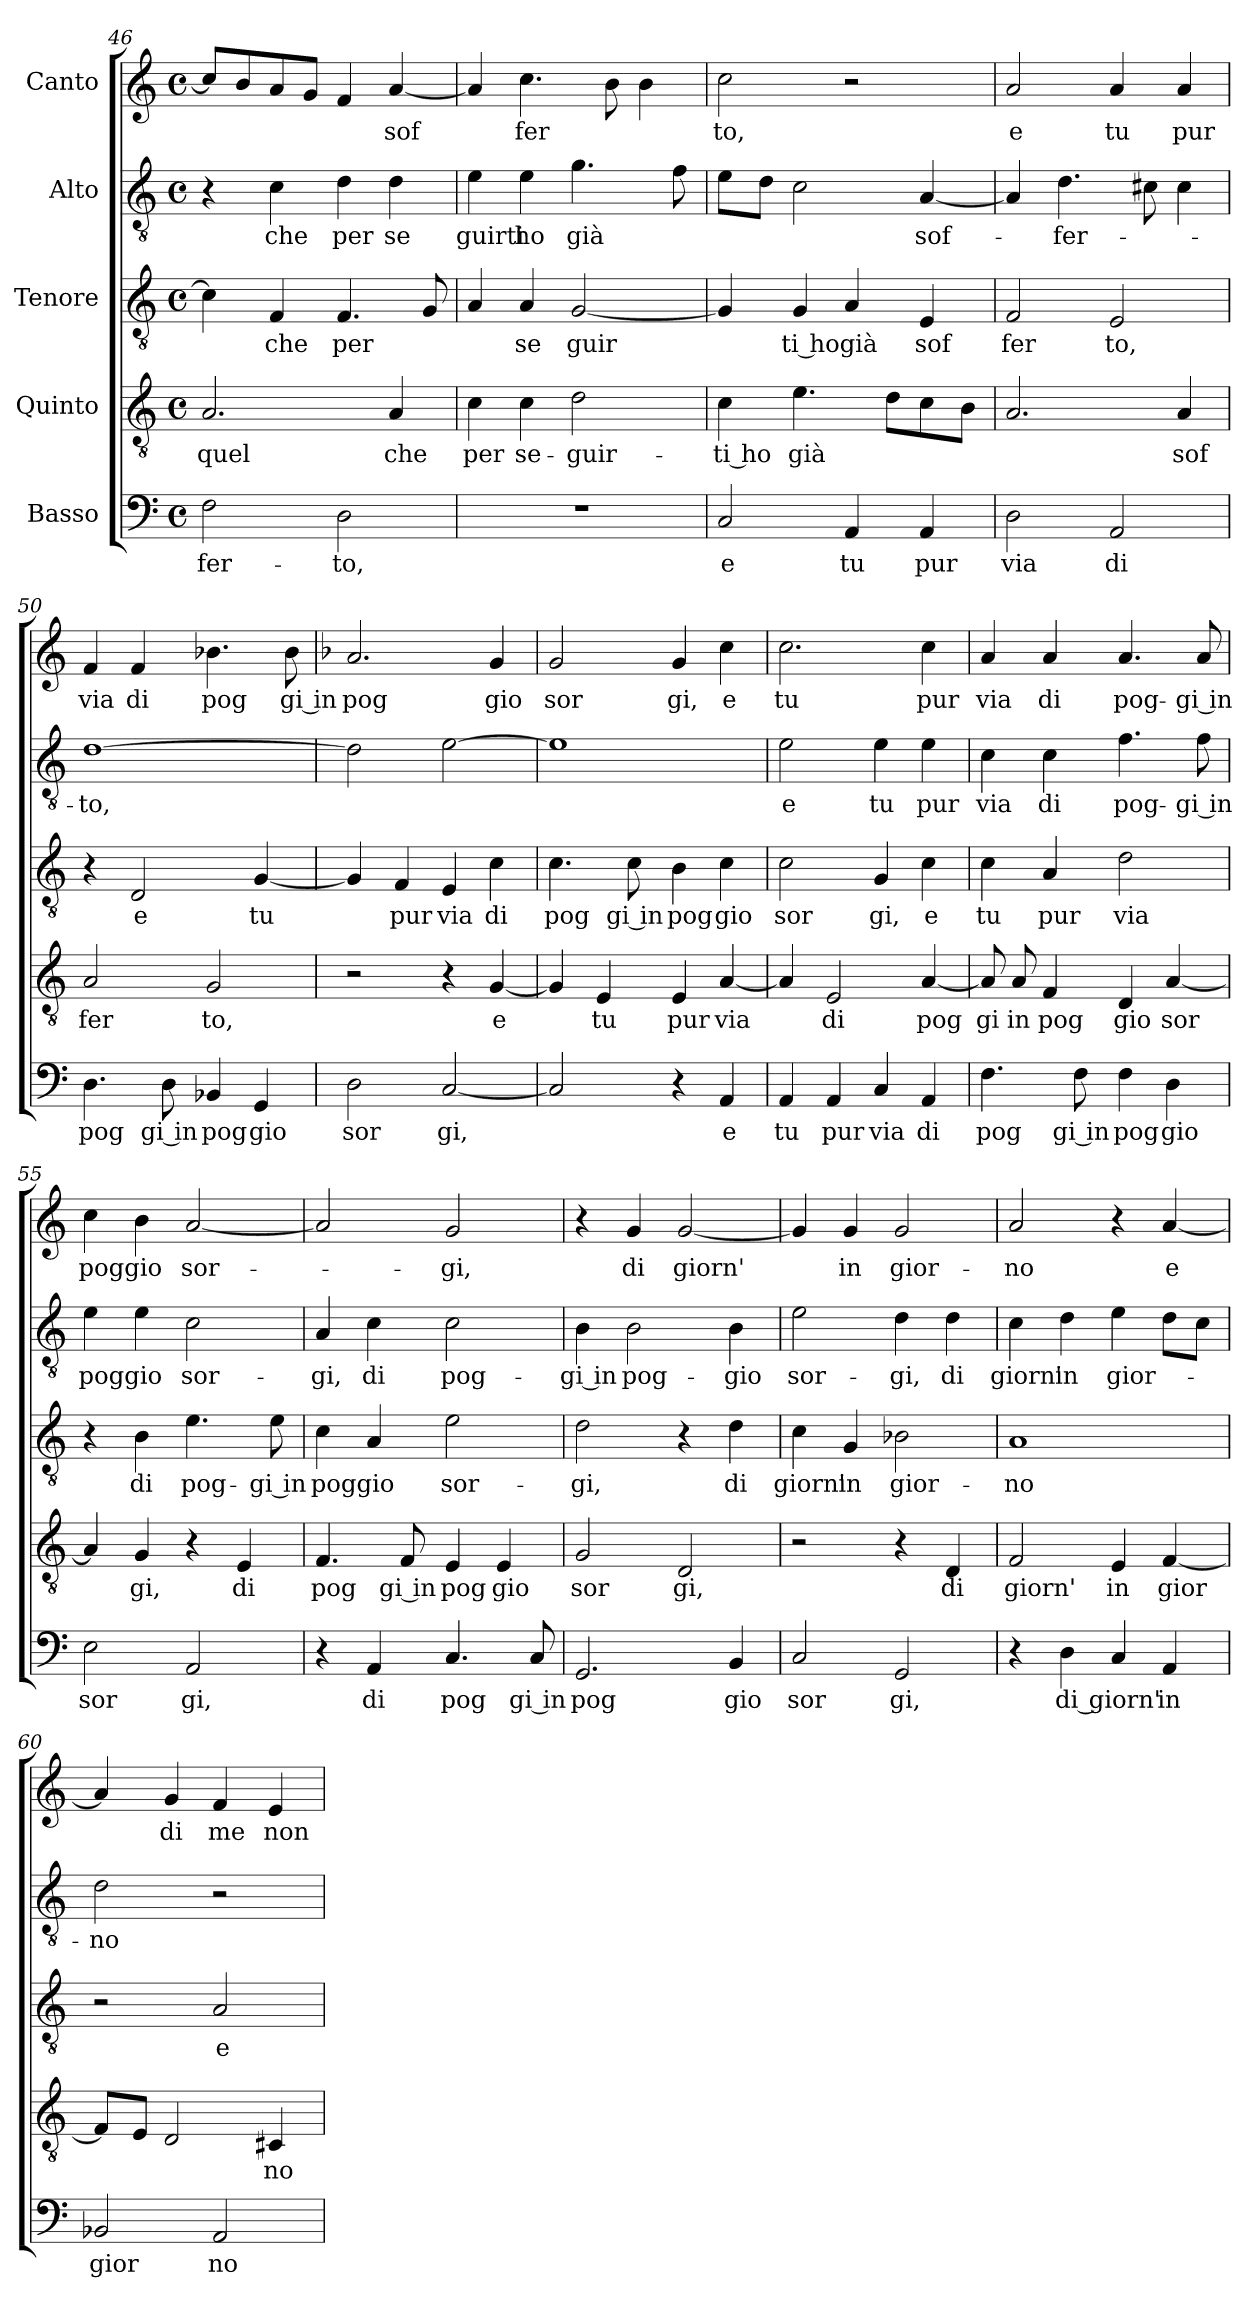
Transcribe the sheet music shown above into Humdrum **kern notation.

**kern	**text	**kern	**text	**kern	**text	**kern	**text	**kern	**text
*part5	*part5	*part4	*part4	*part3	*part3	*part2	*part2	*part1	*part1
*staff5	*staff5	*staff4	*staff4	*staff3	*staff3	*staff2	*staff2	*staff1	*staff1
*I"Basso	*	*I"Quinto	*	*I"Tenore	*	*I"Alto	*	*I"Canto	*
*clefF4	*	*clefGv2	*	*clefGv2	*	*clefGv2	*	*clefG2	*
*M4/4	*	*M4/4	*	*M4/4	*	*M4/4	*	*M4/4	*
*met(c)	*	*met(c)	*	*met(c)	*	*met(c)	*	*met(c)	*
=46	=46	=46	=46	=46	=46	=46	=46	=46	=46
!	!LO:LY:b:cj	!	!LO:LY:b:cj	!	!	!	!	!	!
2F\	-fer-	2.A/	quel	4c\]	.	4r	.	8cc/L]	.
.	.	.	.	.	.	.	.	8b/	.
!	!	!	!	!	!LO:LY:b:cj	!	!LO:LY:b:cj	!	!
.	.	.	.	4F/	che	4c\	che	8a/	.
.	.	.	.	.	.	.	.	8g/J	.
!	!LO:LY:b:cj	!	!	!	!LO:LY:b	!	!LO:LY:b:cj	!	!
2D\	-to,	.	.	4.F/	per	4d\	per	4f/	.
!	!	!	!LO:LY:b:cj	!	!	!	!LO:LY:b:cj	!	!LO:LY:b
.	.	4A/	che	.	.	4d\	se	[<4a/	sof
.	.	.	.	8G/	.	.	.	.	.
=47	=47	=47	=47	=47	=47	=47	=47	=47	=47
!	!	!	!LO:LY:b:cj	!	!	!	!LO:LY:b:cj	!	!
1r	.	4c\	per	4A/	.	4e\	guirti	4a/]	.
!	!	!	!LO:LY:b:cj	!	!LO:LY:b:cj	!	!LO:LY:b	!	!LO:LY:b
.	.	4c\	se-	4A/	se	4e\	ho	4.cc\	fer
!	!	!	!LO:LY:b:cj	!	!LO:LY:b	!	!LO:LY:b	!	!
.	.	2d\	-guir-	[>2G/	guir	4.g\	già	.	.
.	.	.	.	.	.	.	.	8b\	.
.	.	.	.	.	.	.	.	4b\	.
.	.	.	.	.	.	8f\	.	.	.
!!LO:LB:g=z
=48	=48	=48	=48	=48	=48	=48	=48	=48	=48
!	!LO:LY:b:cj	!	!LO:LY:b:rj	!	!	!	!	!	!LO:LY:b:cj
*	*	*	*	*^	*	*	*	*	*
2C/	e	4c\	-ti ho	4G/]	64ryy	.	8e\L	.	2cc\	to,
.	.	.	.	.	2ryy	.	.	.	.	.
.	.	.	.	.	.	.	8d\J	.	.	.
!	!	!	!LO:LY:b	!	!	!LO:LY:b:rj	!	!	!	!
.	.	4.e\	già	4G/	.	ti ho	2c\	.	.	.
!	!LO:LY:b:cj	!	!	!	!	!LO:LY:b:cj	!	!	!	!
4AA/	tu	.	.	4A/	.	già	.	.	2r	.
.	.	.	.	.	4ryy	.	.	.	.	.
.	.	8d\L	.	.	.	.	.	.	.	.
!	!LO:LY:b:cj	!	!	!	!	!LO:LY:b:cj	!	!LO:LY:b	!	!
4AA/	pur	8c\	.	4E/	.	sof	[<4A/	sof-	.	.
.	.	.	.	.	8...ryy	.	.	.	.	.
.	.	8B\J	.	.	.	.	.	.	.	.
=49	=49	=49	=49	=49	=49	=49	=49	=49	=49	=49
!	!LO:LY:b:cj	!	!	!	!	!LO:LY:b:cj	!	!	!	!LO:LY:b:cj
*	*	*	*	*v	*v	*	*	*	*	*
2D\	via	2.A/	.	2F/	fer	4A/]	.	2a/	e
!	!	!	!	!	!	!	!LO:LY:b	!	!
.	.	.	.	.	.	4.d\	-fer-	.	.
!	!LO:LY:b:cj	!	!	!	!LO:LY:b:cj	!	!	!	!LO:LY:b:cj
2AA/	di	.	.	2E/	to,	.	.	4a/	tu
.	.	.	.	.	.	8c#\	.	.	.
!	!	!	!LO:LY:b:cj	!	!	!	!	!	!LO:LY:b:cj
.	.	4A/	sof	.	.	4c#\	.	4a/	pur
=50	=50	=50	=50	=50	=50	=50	=50	=50	=50
!	!LO:LY:b:cj	!	!LO:LY:b:cj	!	!	!	!LO:LY:b:cj	!	!LO:LY:b:cj
4.D\	pog	2A/	fer	4r	.	[>1d	-to,	4f/	via
!	!	!	!	!	!LO:LY:b:cj	!	!	!	!LO:LY:b:cj
.	.	.	.	2D/	e	.	.	4f/	di
!	!LO:LY:b:rj	!	!	!	!	!	!	!	!
8D\	gi in	.	.	.	.	.	.	.	.
!	!LO:LY:b:cj	!	!LO:LY:b:cj	!	!	!	!	!	!LO:LY:b:cj
4BB-X/	pog	2G/	to,	.	.	.	.	4.b-\	pog
!	!LO:LY:b:cj	!	!	!	!LO:LY:b:cj	!	!	!	!
4GG/	gio	.	.	[<4G/	tu	.	.	.	.
!	!	!	!	!	!	!	!	!	!LO:LY:b:rj
.	.	.	.	.	.	.	.	8b-\	gi in
=51	=51	=51	=51	=51	=51	=51	=51	=51	=51
*	*	*	*	*	*	*	*	*k[b-]	*
*	*	*	*	*	*	*	*	*F:	*
!	!LO:LY:b:cj	!	!	!	!	!	!	!	!LO:LY:b:cj
2D\	sor	2r	.	4G/]	.	2d\]	.	2.a/	pog
!	!	!	!	!	!LO:LY:b:cj	!	!	!	!
.	.	.	.	4F/	pur	.	.	.	.
!	!LO:LY:b:cj	!	!	!	!LO:LY:b:cj	!	!	!	!
[<2C/	gi,	4r	.	4E/	via	[>2e\	.	.	.
!	!	!	!LO:LY:b:cj	!	!LO:LY:b:cj	!	!	!	!LO:LY:b:cj
.	.	[<4G/	e	4c\	di	.	.	4g/	gio
=52	=52	=52	=52	=52	=52	=52	=52	=52	=52
!	!	!	!	!	!LO:LY:b:cj	!	!	!	!LO:LY:b:cj
2C/]	.	4G/]	.	4.c\	pog	1e]	.	2g/	sor
!	!	!	!LO:LY:b:cj	!	!	!	!	!	!
.	.	4E/	tu	.	.	.	.	.	.
!	!	!	!	!	!LO:LY:b:rj	!	!	!	!
.	.	.	.	8c\	gi in	.	.	.	.
!	!	!	!LO:LY:b:cj	!	!LO:LY:b:cj	!	!	!	!LO:LY:b:cj
4r	.	4E/	pur	4B\	pog	.	.	4g/	gi,
!	!LO:LY:b:cj	!	!LO:LY:b	!	!LO:LY:b:cj	!	!	!	!LO:LY:b:cj
4AA/	e	[<4A/	via	4c\	gio	.	.	4cc\	e
=53	=53	=53	=53	=53	=53	=53	=53	=53	=53
!	!LO:LY:b:cj	!	!	!	!LO:LY:b:cj	!	!LO:LY:b:cj	!	!LO:LY:b:cj
4AA/	tu	4A/]	.	2c\	sor	2e\	e	2.cc\	tu
!	!LO:LY:b:cj	!	!LO:LY:b:cj	!	!	!	!	!	!
4AA/	pur	2E/	di	.	.	.	.	.	.
!	!LO:LY:b:cj	!	!	!	!LO:LY:b:cj	!	!LO:LY:b:cj	!	!
4C/	via	.	.	4G/	gi,	4e\	tu	.	.
!	!LO:LY:b:cj	!	!LO:LY:b	!	!LO:LY:b:cj	!	!LO:LY:b:cj	!	!LO:LY:b:cj
4AA/	di	[>4A/	pog	4c\	e	4e\	pur	4cc\	pur
!!LO:LB:g=z
=54	=54	=54	=54	=54	=54	=54	=54	=54	=54
*	*	*	*	*	*	*	*	*k[]	*
*	*	*	*	*	*	*	*	*C:	*
!	!LO:LY:b:cj	!	!LO:LY:b	!	!LO:LY:b:cj	!	!LO:LY:b:cj	!	!LO:LY:b:cj
4.F\	pog	8A/]	gi	4c\	tu	4c\	via	4a/	via
!	!	!	!LO:LY:b	!	!	!	!	!	!
.	.	8A/	in	.	.	.	.	.	.
!	!	!	!LO:LY:b:cj	!	!LO:LY:b:cj	!	!LO:LY:b:cj	!	!LO:LY:b:cj
.	.	4F/	pog	4A/	pur	4c\	di	4a/	di
!	!LO:LY:b:rj	!	!	!	!	!	!	!	!
8F\	gi in	.	.	.	.	.	.	.	.
!	!LO:LY:b:cj	!	!LO:LY:b:cj	!	!LO:LY:b:cj	!	!LO:LY:b:cj	!	!LO:LY:b:cj
4F\	pog	4D/	gio	2d\	via	4.f\	pog-	4.a/	pog-
!	!LO:LY:b:cj	!	!LO:LY:b	!	!	!	!	!	!
4D\	gio	[<4A/	sor	.	.	.	.	.	.
!	!	!	!	!	!	!	!LO:LY:b:rj	!	!LO:LY:b:rj
.	.	.	.	.	.	8f\	-gi in	8a/	-gi in
=55	=55	=55	=55	=55	=55	=55	=55	=55	=55
!	!LO:LY:b:cj	!	!	!	!	!	!LO:LY:b:cj	!	!LO:LY:b:cj
2E\	sor	4A/]	.	4r	.	4e\	poggio	4cc\	poggio
!	!	!	!LO:LY:b:cj	!	!LO:LY:b:cj	!	!	!	!
.	.	4G/	gi,	4B\	di	4e\	.	4b\	.
!	!LO:LY:b:cj	!	!	!	!LO:LY:b:cj	!	!LO:LY:b:cj	!	!LO:LY:b
2AA/	gi,	4r	.	4.e\	pog-	2c\	sor-	[<2a/	sor-
!	!	!	!LO:LY:b:cj	!	!	!	!	!	!
.	.	4E/	di	.	.	.	.	.	.
!	!	!	!	!	!LO:LY:b:rj	!	!	!	!
.	.	.	.	8e\	-gi in	.	.	.	.
=56	=56	=56	=56	=56	=56	=56	=56	=56	=56
!	!	!	!LO:LY:b:cj	!	!LO:LY:b:cj	!	!LO:LY:b:cj	!	!
4r	.	4.F/	pog	4c\	poggio	4A/	-gi,	2a/]	.
!	!LO:LY:b:cj	!	!	!	!	!	!LO:LY:b:cj	!	!
4AA/	di	.	.	4A/	.	4c\	di	.	.
!	!	!	!LO:LY:b:rj	!	!	!	!	!	!
.	.	8F/	gi in	.	.	.	.	.	.
!	!LO:LY:b:cj	!	!LO:LY:b:cj	!	!LO:LY:b:cj	!	!LO:LY:b:cj	!	!LO:LY:b:cj
4.C/	pog	4E/	pog	2e\	sor-	2c\	pog-	2g/	-gi,
!	!	!	!LO:LY:b:cj	!	!	!	!	!	!
.	.	4E/	gio	.	.	.	.	.	.
!	!LO:LY:b:rj	!	!	!	!	!	!	!	!
8C/	gi in	.	.	.	.	.	.	.	.
=57	=57	=57	=57	=57	=57	=57	=57	=57	=57
!	!LO:LY:b:cj	!	!LO:LY:b:cj	!	!LO:LY:b:cj	!	!LO:LY:b:rj	!	!
2.GG/	pog	2G/	sor	2d\)	-gi,	(<4B\	-gi in	4r	.
!	!	!	!	!	!	!	!LO:LY:b:cj	!	!LO:LY:b:cj
.	.	.	.	.	.	2B\	pog-	4g/	di
!	!	!	!LO:LY:b:cj	!	!	!	!	!	!LO:LY:b
.	.	2D/	gi,	4r	.	.	.	[<2g/	giorn'
!	!LO:LY:b:cj	!	!	!	!LO:LY:b:cj	!	!LO:LY:b:cj	!	!
4BB/	gio	.	.	4d\	di	4B\	-gio	.	.
=58	=58	=58	=58	=58	=58	=58	=58	=58	=58
!	!LO:LY:b:cj	!	!	!	!LO:LY:b:cj	!	!LO:LY:b:cj	!	!
2C/	sor	2r	.	4c\	giorn'	2e\	sor-	4g/]	.
!	!	!	!	!	!LO:LY:b:cj	!	!	!	!LO:LY:b:cj
.	.	.	.	4G/	in	.	.	4g/	in
!	!LO:LY:b:cj	!	!	!	!LO:LY:b:cj	!	!LO:LY:b:cj	!	!LO:LY:b:cj
2GG/	gi,	4r	.	2B-X\	gior-	4d\	-gi,	2g/	gior-
!	!	!	!LO:LY:b:cj	!	!	!	!LO:LY:b:cj	!	!
.	.	4D/	di	.	.	4d\	di	.	.
=59	=59	=59	=59	=59	=59	=59	=59	=59	=59
!	!	!	!LO:LY:b:cj	!	!LO:LY:b:cj	!	!LO:LY:b:cj	!	!LO:LY:b:cj
4r	.	2F/	giorn'	1A	-no	4c\	giorn'	2a/	-no
!	!LO:LY:b:cj	!	!	!	!	!	!LO:LY:b:cj	!	!
4D\	di giorn'	.	.	.	.	4d\	in	.	.
!	!	!	!LO:LY:b:cj	!	!	!	!LO:LY:b	!	!
4C/	.	4E/	in	.	.	4e\	gior-	4r	.
!	!LO:LY:b:cj	!	!LO:LY:b	!	!	!	!	!	!LO:LY:b:cj
4AA/	in	[>4F/	gior	.	.	8d\L	.	[>4a/	e
.	.	.	.	.	.	8c\J	.	.	.
!!LO:PB:g=z
=60	=60	=60	=60	=60	=60	=60	=60	=60	=60
!	!LO:LY:b:cj	!	!	!	!	!	!LO:LY:b:cj	!	!
*^	*	*	*	*	*	*	*	*	*
2BB-X/	64ryy	gior	8F/L]	.	2r	.	2d\	-no	4a/]	.
.	2ryy	.	.	.	.	.	.	.	.	.
.	.	.	8E/J	.	.	.	.	.	.	.
!	!	!	!	!	!	!	!	!	!	!LO:LY:b:cj
.	.	.	2D/	.	.	.	.	.	4g/	di
!	!	!LO:LY:b:cj	!	!	!	!LO:LY:b:cj	!	!	!	!LO:LY:b:cj
2AA/	.	no	.	.	2A/	e	2r	.	4f/	me
.	4ryy	.	.	.	.	.	.	.	.	.
!	!	!	!	!LO:LY:b:cj	!	!	!	!	!	!LO:LY:b:cj
.	.	.	4C#X/	no	.	.	.	.	4e/	non
.	8...ryy	.	.	.	.	.	.	.	.	.
*v	*v	*	*	*	*	*	*	*	*	*
=	=	=	=	=	=	=	=	=	=
*-	*-	*-	*-	*-	*-	*-	*-	*-	*-
